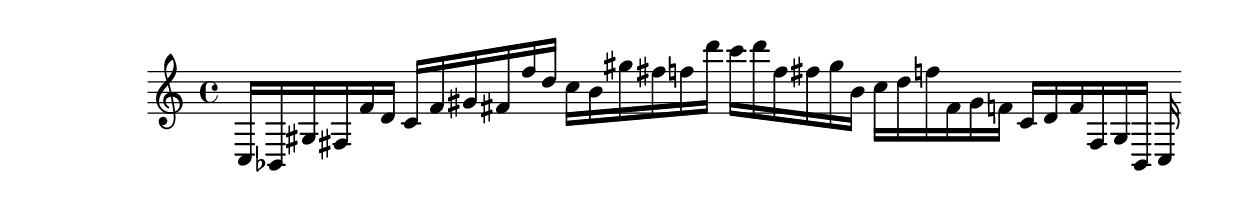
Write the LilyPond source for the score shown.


\new PianoStaff <<
\cadenzaOn
\new Staff = "right" {
\clef treble
    c16 [ bes, gis fis f' d' ]
    c' [ f' gis' fis' f'' d'' ]
    c'' [ b' gis'' fis'' f'' d''' ]
    c''' [ d''' f'' fis'' gis'' b' ]
    c'' [ d'' f'' fis' gis' f' ]
    c' [ d' f' fis gis bes, ]
    c
}
>>
